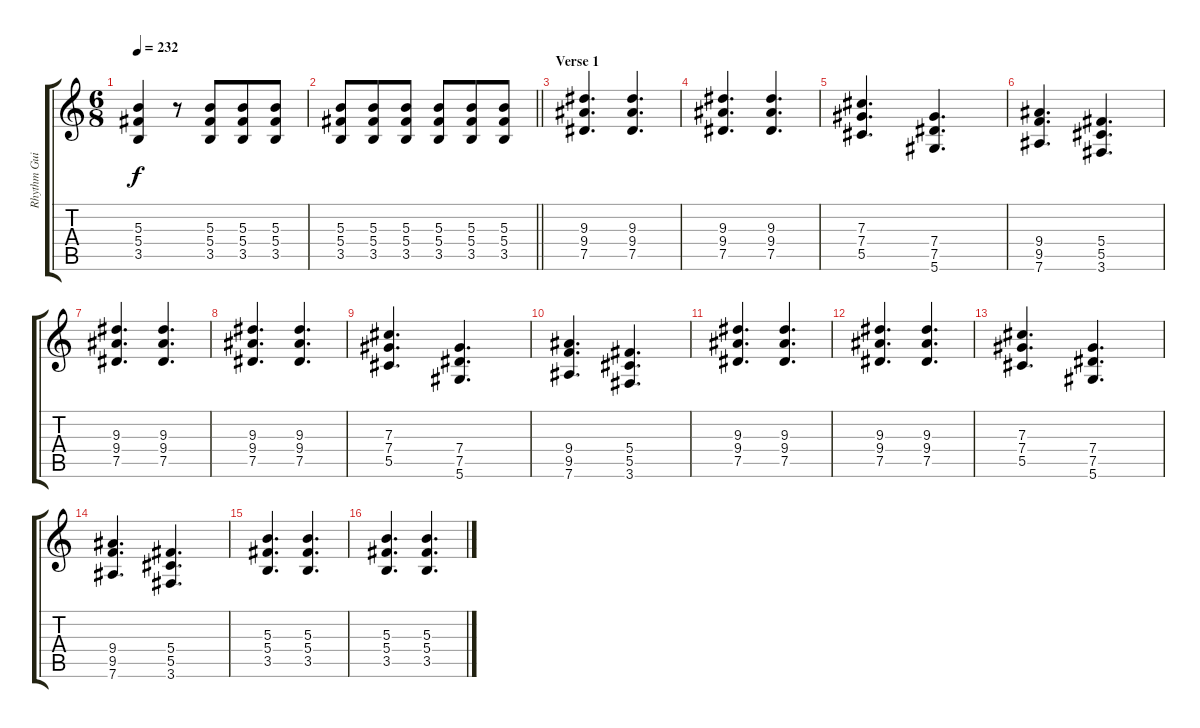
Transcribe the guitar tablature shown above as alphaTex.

\track ("Rhythm Guitar" "Rhythm Gui") {instrument overdrivenguitar}
\staff {score tabs}
\tuning (Eb4 Bb3 Gb3 Db3 Ab2 Eb2) {hide}
\ts (6 8)
\tempo 232
\clef g2
\ks c
(5.3 5.4 3.5).4{dy f} r.8 (5.3 5.4 3.5).8 (5.3 5.4 3.5).8 (5.3 5.4 3.5).8 |
\barLineRight lightlight
(5.3 5.4 3.5).8 (5.3 5.4 3.5).8 (5.3 5.4 3.5).8 (5.3 5.4 3.5).8 (5.3 5.4 3.5).8 (5.3 5.4 3.5).8 |
\section ("" "Verse 1")
(9.3 9.4 7.5).4{d} (9.3 9.4 7.5).4{d} |
(9.3 9.4 7.5).4{d} (9.3 9.4 7.5).4{d} |
(7.3 7.4 5.5).4{d} (7.4 7.5 5.6).4{d} |
(9.4 9.5 7.6).4{d} (5.4 5.5 3.6).4{d} |
(9.3 9.4 7.5).4{d} (9.3 9.4 7.5).4{d} |
(9.3 9.4 7.5).4{d} (9.3 9.4 7.5).4{d} |
(7.3 7.4 5.5).4{d} (7.4 7.5 5.6).4{d} |
(9.4 9.5 7.6).4{d} (5.4 5.5 3.6).4{d} |
(9.3 9.4 7.5).4{d} (9.3 9.4 7.5).4{d} |
(9.3 9.4 7.5).4{d} (9.3 9.4 7.5).4{d} |
(7.3 7.4 5.5).4{d} (7.4 7.5 5.6).4{d} |
(9.4 9.5 7.6).4{d} (5.4 5.5 3.6).4{d} |
(5.3 5.4 3.5).4{d} (5.3 5.4 3.5).4{d} |
(5.3 5.4 3.5).4{d} (5.3 5.4 3.5).4{d}
